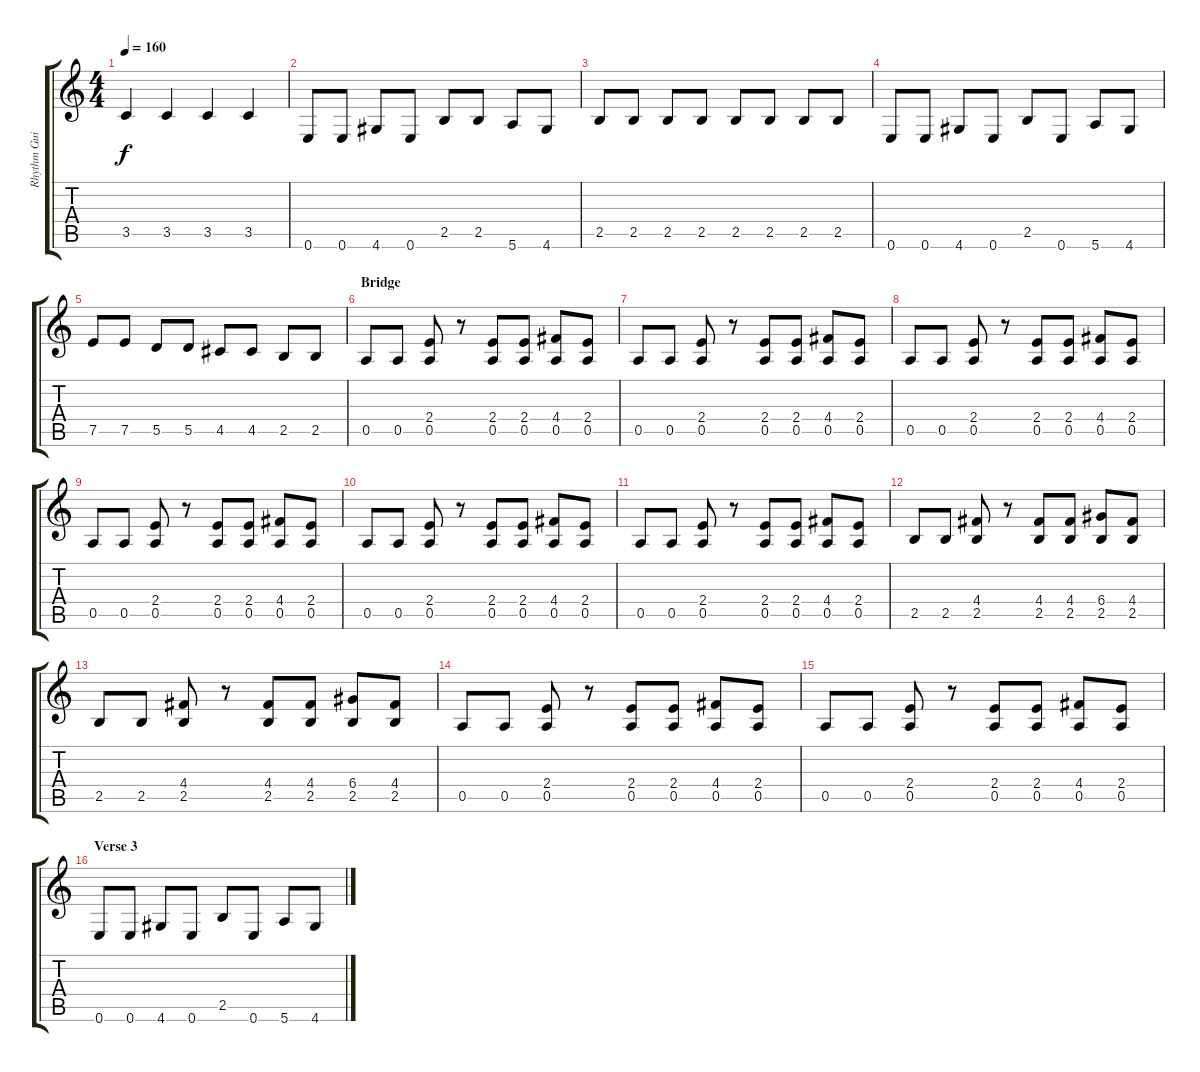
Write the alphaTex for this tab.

\track ("Rhythm Guitar" "Rhythm Gui") {instrument electricguitarclean}
\staff {score tabs}
\tuning (E4 B3 G3 D3 A2 E2) {hide}
\ts (4 4)
\tempo 160
\clef g2
\ks c
3.5.4{dy f} 3.5.4 3.5.4 3.5.4 |
0.6.8 0.6.8 4.6.8 0.6.8 2.5.8 2.5.8 5.6.8 4.6.8 |
2.5.8 2.5.8 2.5.8 2.5.8 2.5.8 2.5.8 2.5.8 2.5.8 |
0.6.8 0.6.8 4.6.8 0.6.8 2.5.8 0.6.8 5.6.8 4.6.8 |
7.5.8 7.5.8 5.5.8 5.5.8 4.5.8 4.5.8 2.5.8 2.5.8 |
\section ("" "Bridge")
0.5.8 0.5.8 (2.4 0.5).8 r.8 (2.4 0.5).8 (2.4 0.5).8 (4.4 0.5).8 (2.4 0.5).8 |
0.5.8 0.5.8 (2.4 0.5).8 r.8 (2.4 0.5).8 (2.4 0.5).8 (4.4 0.5).8 (2.4 0.5).8 |
0.5.8 0.5.8 (2.4 0.5).8 r.8 (2.4 0.5).8 (2.4 0.5).8 (4.4 0.5).8 (2.4 0.5).8 |
0.5.8 0.5.8 (2.4 0.5).8 r.8 (2.4 0.5).8 (2.4 0.5).8 (4.4 0.5).8 (2.4 0.5).8 |
0.5.8 0.5.8 (2.4 0.5).8 r.8 (2.4 0.5).8 (2.4 0.5).8 (4.4 0.5).8 (2.4 0.5).8 |
0.5.8 0.5.8 (2.4 0.5).8 r.8 (2.4 0.5).8 (2.4 0.5).8 (4.4 0.5).8 (2.4 0.5).8 |
2.5.8 2.5.8 (4.4 2.5).8 r.8 (4.4 2.5).8 (4.4 2.5).8 (6.4 2.5).8 (4.4 2.5).8 |
2.5.8 2.5.8 (4.4 2.5).8 r.8 (4.4 2.5).8 (4.4 2.5).8 (6.4 2.5).8 (4.4 2.5).8 |
0.5.8 0.5.8 (2.4 0.5).8 r.8 (2.4 0.5).8 (2.4 0.5).8 (4.4 0.5).8 (2.4 0.5).8 |
0.5.8 0.5.8 (2.4 0.5).8 r.8 (2.4 0.5).8 (2.4 0.5).8 (4.4 0.5).8 (2.4 0.5).8 |
\section ("" "Verse 3")
0.6.8 0.6.8 4.6.8 0.6.8 2.5.8 0.6.8 5.6.8 4.6.8
